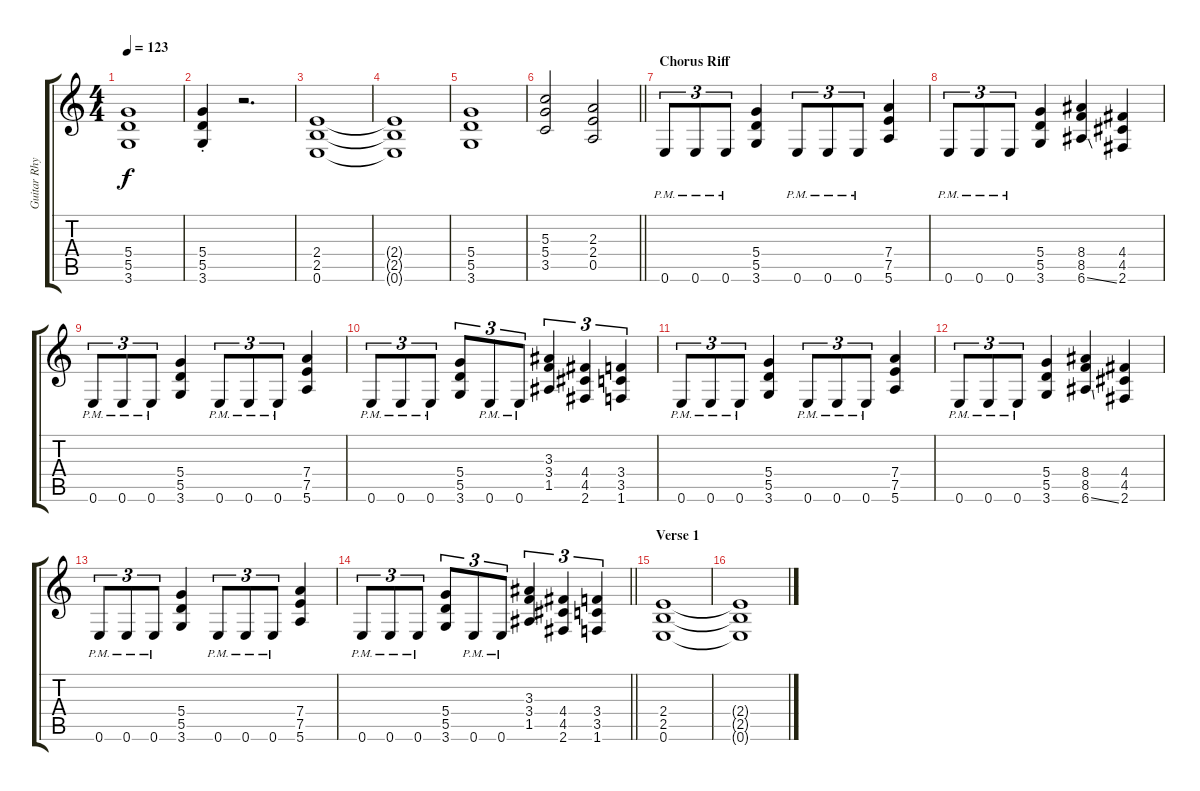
\track ("Guitar Rhythm" "Guitar Rhy") {instrument distortionguitar}
\staff {score tabs}
\tuning (E4 B3 G3 D3 A2 E2) {hide}
\ts (4 4)
\tempo 123
\clef g2
\ks c
(5.4 5.5 3.6).1{dy f} |
(5.4{st} 5.5{st} 3.6{st}).4 r.2{d} |
(2.4 2.5 0.6).1 |
(2.4{t} 2.5{t} 0.6{t}).1 |
(5.4 5.5 3.6).1 |
\barLineRight lightlight
(5.3 5.4 3.5).2 (2.3 2.4 0.5).2 |
\section ("" "Chorus Riff")
0.6{pm}.8{tu (3 2)} 0.6{pm}.8{tu (3 2)} 0.6{pm}.8{tu (3 2)} (5.4 5.5 3.6).4 0.6{pm}.8{tu (3 2)} 0.6{pm}.8{tu (3 2)} 0.6{pm}.8{tu (3 2)} (7.4 7.5 5.6).4 |
0.6{pm}.8{tu (3 2)} 0.6{pm}.8{tu (3 2)} 0.6{pm}.8{tu (3 2)} (5.4 5.5 3.6).4 (8.4 8.5 6.6{ss}).4 (4.4 4.5 2.6).4 |
0.6{pm}.8{tu (3 2)} 0.6{pm}.8{tu (3 2)} 0.6{pm}.8{tu (3 2)} (5.4 5.5 3.6).4 0.6{pm}.8{tu (3 2)} 0.6{pm}.8{tu (3 2)} 0.6{pm}.8{tu (3 2)} (7.4 7.5 5.6).4 |
0.6{pm}.8{tu (3 2)} 0.6{pm}.8{tu (3 2)} 0.6{pm}.8{tu (3 2)} (5.4 5.5 3.6).8{tu (3 2)} 0.6{pm}.8{tu (3 2)} 0.6{pm}.8{tu (3 2)} (3.3 3.4 1.5).4{tu (3 2)} (4.4 4.5 2.6).4{tu (3 2)} (3.4 3.5 1.6).4{tu (3 2)} |
0.6{pm}.8{tu (3 2)} 0.6{pm}.8{tu (3 2)} 0.6{pm}.8{tu (3 2)} (5.4 5.5 3.6).4 0.6{pm}.8{tu (3 2)} 0.6{pm}.8{tu (3 2)} 0.6{pm}.8{tu (3 2)} (7.4 7.5 5.6).4 |
0.6{pm}.8{tu (3 2)} 0.6{pm}.8{tu (3 2)} 0.6{pm}.8{tu (3 2)} (5.4 5.5 3.6).4 (8.4 8.5 6.6{ss}).4 (4.4 4.5 2.6).4 |
0.6{pm}.8{tu (3 2)} 0.6{pm}.8{tu (3 2)} 0.6{pm}.8{tu (3 2)} (5.4 5.5 3.6).4 0.6{pm}.8{tu (3 2)} 0.6{pm}.8{tu (3 2)} 0.6{pm}.8{tu (3 2)} (7.4 7.5 5.6).4 |
\barLineRight lightlight
0.6{pm}.8{tu (3 2)} 0.6{pm}.8{tu (3 2)} 0.6{pm}.8{tu (3 2)} (5.4 5.5 3.6).8{tu (3 2)} 0.6{pm}.8{tu (3 2)} 0.6{pm}.8{tu (3 2)} (3.3 3.4 1.5).4{tu (3 2)} (4.4 4.5 2.6).4{tu (3 2)} (3.4 3.5 1.6).4{tu (3 2)} |
\section ("" "Verse 1")
(2.4 2.5 0.6).1 |
(2.4{t} 2.5{t} 0.6{t}).1
